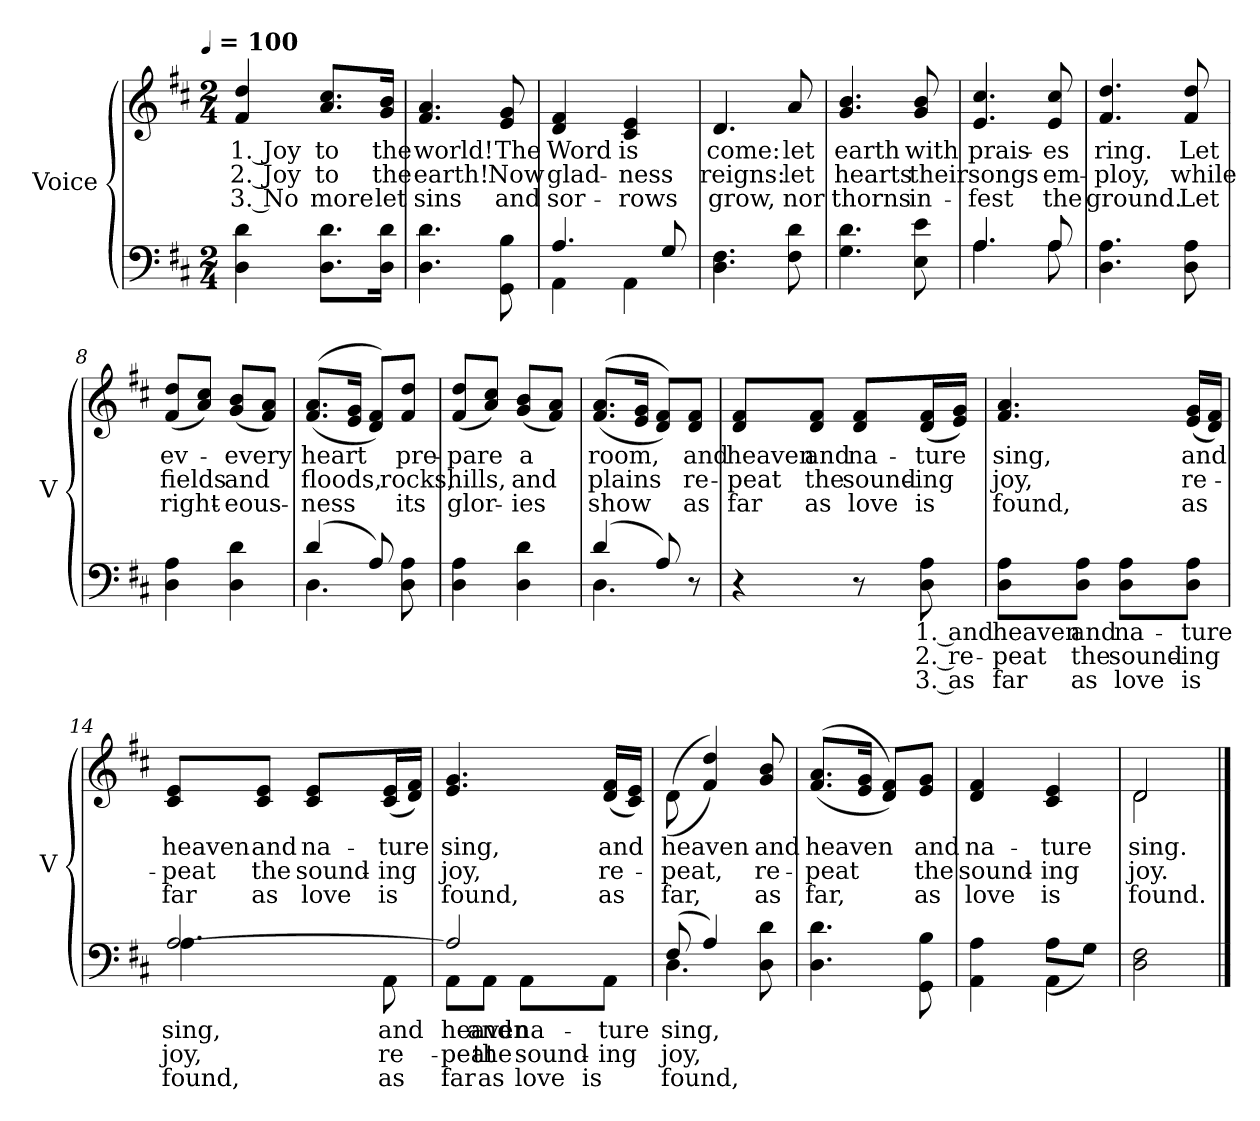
**kern	**text	**text	**text	**kern	**text	**text	**text
*part2	*part2	*part2	*part2	*part1	*part1	*part1	*part1
*staff2	*staff2	*staff2	*staff2	*staff1	*staff1	*staff1	*staff1
*I"Voice	*	*	*	*I"Voice	*	*	*
*I'V	*	*	*	*I'V	*	*	*
*clefF4	*	*	*	*clefG2	*	*	*
*k[f#c#]	*	*	*	*k[f#c#]	*	*	*
!!LO:TX:omd:t=[quarter] = 100
*M2/4	*	*	*	*M2/4	*	*	*
*MM100	*	*	*	*MM100	*	*	*
=1	=1	=1	=1	=1	=1	=1	=1
4D\ 4d\	.	.	.	4f#/ 4dd/	1. Joy	2. Joy	3. No
8.D 8.dL	.	.	.	8.a 8.cc#L	to	to	more
16D 16dJk	.	.	.	16g 16bJk	the	the	let
=2	=2	=2	=2	=2	=2	=2	=2
4.D\ 4.d\	.	.	.	4.f#/ 4.a/	world!	earth!	sins
8GG\ 8B\	.	.	.	8e/ 8g/	The	Now	and
=3	=3	=3	=3	=3	=3	=3	=3
*^	*	*	*	*	*	*	*
4.A/	4AA\	.	.	.	4d/ 4f#/	Word	glad-	sor-
.	4AA\	.	.	.	4c#/ 4e/	is	-ness	-rows
8G/	.	.	.	.	.	.	.	.
*v	*v	*	*	*	*	*	*	*
=4	=4	=4	=4	=4	=4	=4	=4
4.D\ 4.F#\	.	.	.	4.d/	come:	reigns:	grow,
8F#\ 8d\	.	.	.	8a	let	let	nor
=5	=5	=5	=5	=5	=5	=5	=5
4.G\ 4.d\	.	.	.	4.g/ 4.b/	earth	hearts	thorns
8E\ 8e\	.	.	.	8g/ 8b/	with	their	in-
!!LO:LB:g=z
=6	=6	=6	=6	=6	=6	=6	=6
*^	*	*	*	*	*	*	*
4.A	4.A	.	.	.	4.e/ 4.cc#/	prais-	songs	-fest
8A	8A	.	.	.	8e/ 8cc#/	-es	em-	the
*v	*v	*	*	*	*	*	*	*
=7	=7	=7	=7	=7	=7	=7	=7
4.D\ 4.A\	.	.	.	4.f#/ 4.dd/	ring.	-ploy,	ground.
8D\ 8A\	.	.	.	8f#/ 8dd/	Let	while	Let
=8	=8	=8	=8	=8	=8	=8	=8
4D\ 4A\	.	.	.	(8f# 8ddL	ev-	fields	right-
.	.	.	.	8a 8cc#J)	.	.	.
4D\ 4d\	.	.	.	(8g 8bL	-every	and	-eous-
.	.	.	.	8f# 8aJ)	.	.	.
=9	=9	=9	=9	=9	=9	=9	=9
*^	*	*	*	*	*	*	*
(>4d/	4.D\	.	.	.	(<(>8.f# 8.aL	heart	floods,	-ness
.	.	.	.	.	16e 16gJk	.	.	.
8A/)	.	.	.	.	8d 8f#L))	.	.	.
8ryy	8D\ 8A\	.	.	.	8f# 8ddJ	pre-	rocks,	its
*v	*v	*	*	*	*	*	*	*
!!LO:LB:g=z
=10	=10	=10	=10	=10	=10	=10	=10
4D\ 4A\	.	.	.	(8f# 8ddL	-pare	hills,	glor-
.	.	.	.	8a 8cc#J)	.	.	.
4D\ 4d\	.	.	.	(8g 8bL	a	and	-ies
.	.	.	.	8f# 8aJ)	.	.	.
=11	=11	=11	=11	=11	=11	=11	=11
*^	*	*	*	*	*	*	*
(>4d/	4.D\	.	.	.	(<(>8.f# 8.aL	room,	plains	show
.	.	.	.	.	16e 16gJk	.	.	.
8A/)	.	.	.	.	8d 8f#L))	.	.	.
8ryy	8r	.	.	.	8d 8f#J	and	re-	as
*v	*v	*	*	*	*	*	*	*
=12	=12	=12	=12	=12	=12	=12	=12
4r	.	.	.	8d 8f#L	heaven	-peat	far
.	.	.	.	8d 8f#J	and	the	as
8r	.	.	.	8d 8f#L	na-	sound-	love
8D\ 8A\	1. and	2. re-	3. as	(16d 16f#L	-ture	-ing	is
.	.	.	.	16e 16gJJ)	.	.	.
!!LO:PB:g=z
=13	=13	=13	=13	=13	=13	=13	=13
8D 8AL	heaven	-peat	far	4.f#/ 4.a/	sing,	joy,	found,
8D 8AJ	and	the	as	.	.	.	.
8D 8AL	na-	sound-	love	.	.	.	.
8D 8AJ	-ture	-ing	is	(16e 16gLL	and	re-	as
.	.	.	.	16d 16f#JJ)	.	.	.
=14	=14	=14	=14	=14	=14	=14	=14
*^	*	*	*	*	*	*	*
[2A	4.A	sing,	joy,	found,	8c# 8eL	heaven	-peat	far
.	.	.	.	.	8c# 8eJ	and	the	as
.	.	.	.	.	8c# 8eL	na-	sound-	love
.	8AA	and	re-	as	(<16c# 16eL	-ture	-ing	is
.	.	.	.	.	16d 16f#JJ)	.	.	.
=15	=15	=15	=15	=15	=15	=15	=15	=15
2A]	8AAL	heaven	-peat	far	4.e/ 4.g/	sing,	joy,	found,
.	8AAJ	and	the	as	.	.	.	.
.	8AAL	na-	sound-	love	.	.	.	.
.	8AAJ	-ture	-ing	is	(16d 16f#LL	and	re-	as
.	.	.	.	.	16c# 16eJJ)	.	.	.
!!LO:LB:g=z
=16	=16	=16	=16	=16	=16	=16	=16	=16
(8F#/	4.D\	sing,	joy,	found,	(<(>8d\	heaven	-peat,	far,
4A/)	.	.	.	.	4f#/ 4dd/))	.	.	.
8ryy	8D\ 8d\	.	.	.	8g/ 8b/	and	re-	as
*v	*v	*	*	*	*	*	*	*
=17	=17	=17	=17	=17	=17	=17	=17
4.D\ 4.d\	.	.	.	(<(>8.f# 8.aL	heaven	-peat	far,
.	.	.	.	16e 16gJk	.	.	.
.	.	.	.	8d 8f#L))	.	.	.
8GG\ 8B\	.	.	.	8e 8gJ	and	the	as
=18	=18	=18	=18	=18	=18	=18	=18
*^	*	*	*	*	*	*	*
4AA\ 4A\	4ryy	.	.	.	4d/ 4f#/	na-	sound-	love
4AA\	(8AL	.	.	.	4c#/ 4e/	-ture	-ing	is
.	8GJ)	.	.	.	.	.	.	.
*v	*v	*	*	*	*	*	*	*
=19	=19	=19	=19	=19	=19	=19	=19
*	*	*	*	*^	*	*	*
2D\ 2F#\	.	.	.	2d/	2d\	sing.	joy.	found.
*	*	*	*	*v	*v	*	*	*
==	==	==	==	==	==	==	==
*-	*-	*-	*-	*-	*-	*-	*-
